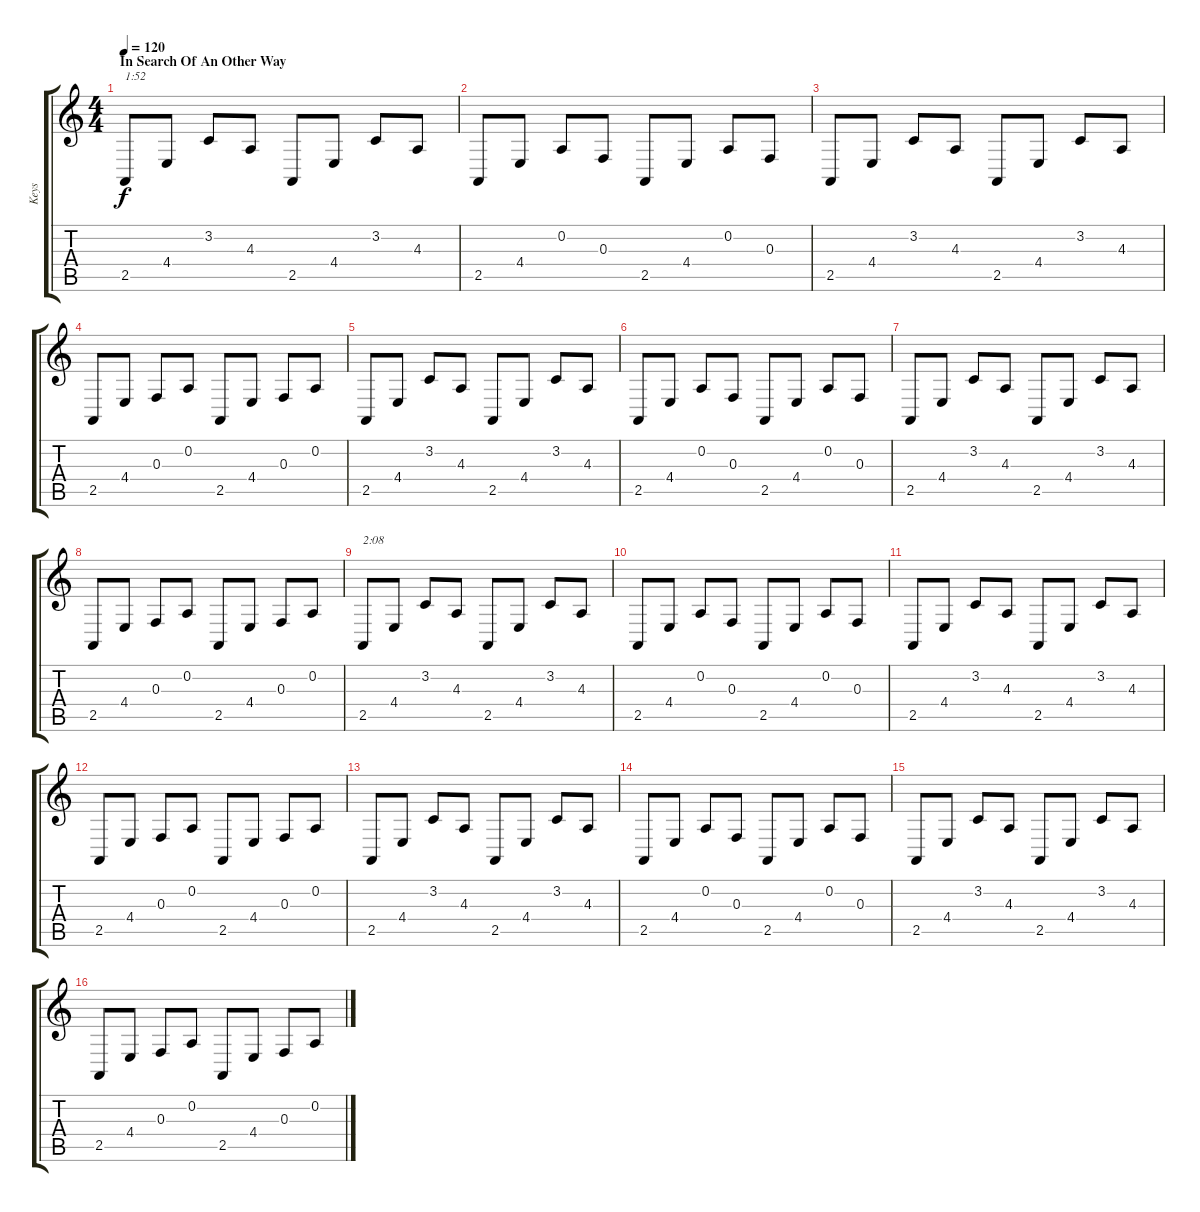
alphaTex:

\track ("Keys" "Keys") {instrument choiraahs}
\staff {score tabs}
\tuning (D4 A3 F3 C3 G2 D2) {hide}
\ts (4 4)
\section ("" "In Search Of An Other Way")
\tempo 120
\clef g2
\ks c
2.5.8{txt "1:52" dy f volume 14 balance 11 instrument fx5brightness} 4.4.8 3.2.8 4.3.8 2.5.8 4.4.8 3.2.8 4.3.8 |
2.5.8 4.4.8 0.2.8 0.3.8 2.5.8 4.4.8 0.2.8 0.3.8 |
2.5.8 4.4.8 3.2.8 4.3.8 2.5.8 4.4.8 3.2.8 4.3.8 |
2.5.8 4.4.8 0.3.8 0.2.8 2.5.8 4.4.8 0.3.8 0.2.8 |
2.5.8 4.4.8 3.2.8 4.3.8 2.5.8 4.4.8 3.2.8 4.3.8 |
2.5.8 4.4.8 0.2.8 0.3.8 2.5.8 4.4.8 0.2.8 0.3.8 |
2.5.8 4.4.8 3.2.8 4.3.8 2.5.8 4.4.8 3.2.8 4.3.8 |
2.5.8 4.4.8 0.3.8 0.2.8 2.5.8 4.4.8 0.3.8 0.2.8 |
2.5.8{txt "2:08"} 4.4.8 3.2.8 4.3.8 2.5.8 4.4.8 3.2.8 4.3.8 |
2.5.8 4.4.8 0.2.8 0.3.8 2.5.8 4.4.8 0.2.8 0.3.8 |
2.5.8 4.4.8 3.2.8 4.3.8 2.5.8 4.4.8 3.2.8 4.3.8 |
2.5.8 4.4.8 0.3.8 0.2.8 2.5.8 4.4.8 0.3.8 0.2.8 |
2.5.8 4.4.8 3.2.8 4.3.8 2.5.8 4.4.8 3.2.8 4.3.8 |
2.5.8 4.4.8 0.2.8 0.3.8 2.5.8 4.4.8 0.2.8 0.3.8 |
2.5.8 4.4.8 3.2.8 4.3.8 2.5.8 4.4.8 3.2.8 4.3.8 |
2.5.8 4.4.8 0.3.8 0.2.8 2.5.8 4.4.8 0.3.8 0.2.8
